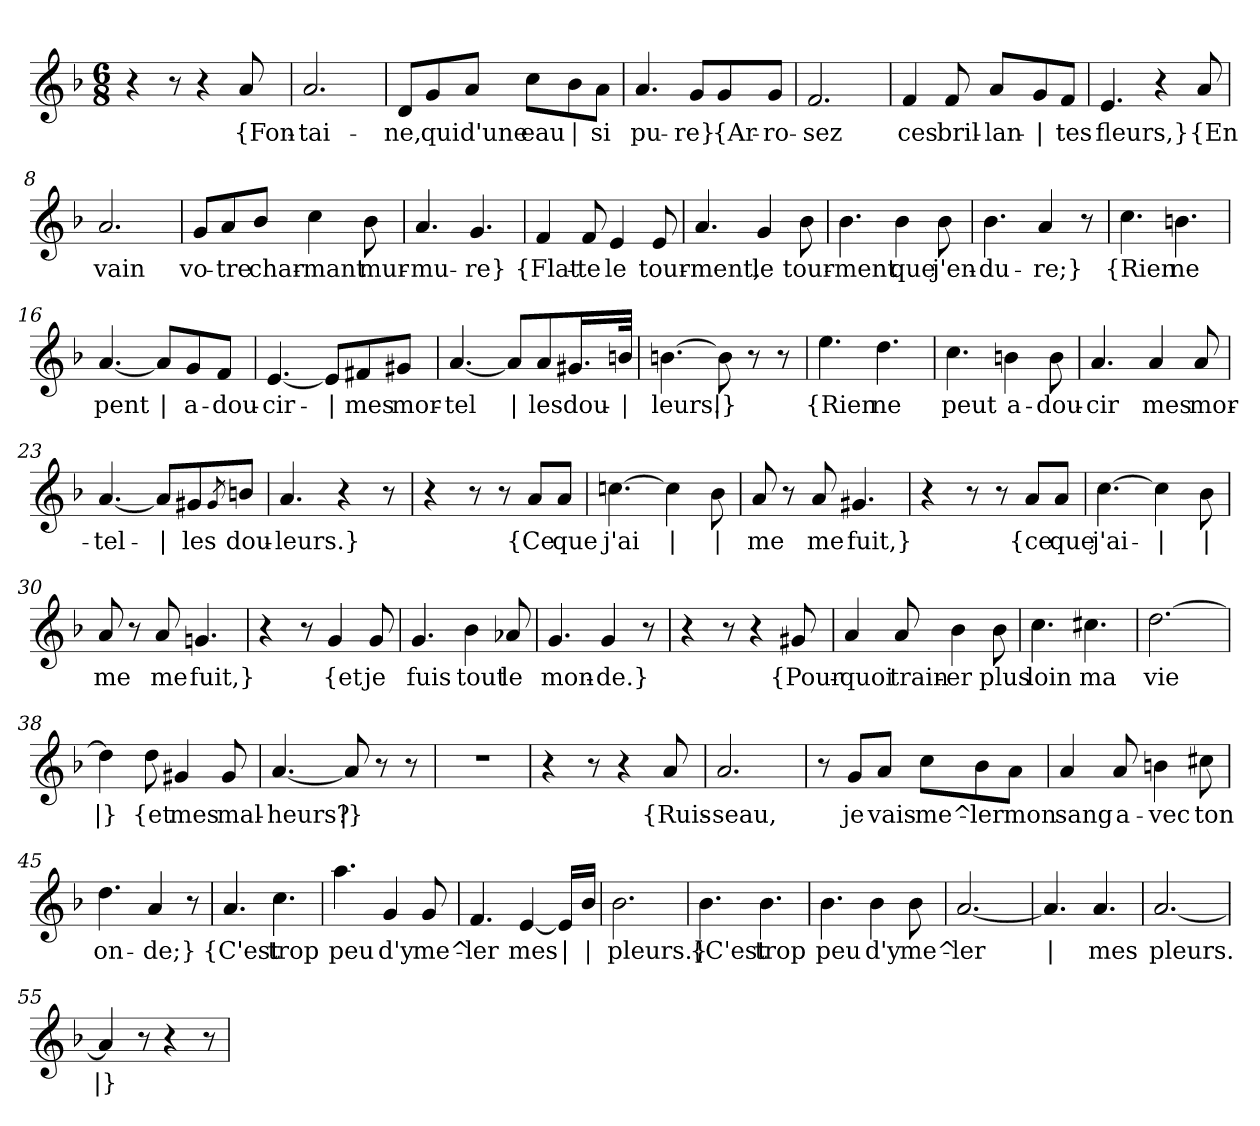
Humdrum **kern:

**kern	**text
*part1	*part1
*staff1	*staff1
*clefG2	*
*k[b-]	*
*M6/8	*
=1	=1
4r	.
8r	.
4r	.
!	!LO:LY:b
8a/	{Fon-
=2	=2
!	!LO:LY:b
2.a/	-tai-
=3	=3
!	!LO:LY:b
8d/L	-ne,
!	!LO:LY:b
8g/	qui
!	!LO:LY:b
8a/J	d'une
!	!LO:LY:b
8cc\L	eau
!	!LO:LY:b
8b-\	|
!	!LO:LY:b
8a\J	si
=4	=4
!	!LO:LY:b
4.a/	pu-
!	!LO:LY:b
8g/L	-re}
!	!LO:LY:b
8g/	{Ar-
!	!LO:LY:b
8g/J	-ro-
=5	=5
!	!LO:LY:b
2.f/	-sez
=6	=6
!	!LO:LY:b
4f/	ces
!	!LO:LY:b
8f/	bril-
!	!LO:LY:b
8a/L	-lan-
!	!LO:LY:b
8g/	|
!	!LO:LY:b
8f/J	-tes
=7	=7
!	!LO:LY:b
4.e/	fleurs,}
4r	.
!	!LO:LY:b
8a/	{En
!!LO:LB:g=z
=8	=8
!	!LO:LY:b
2.a/	vain
=9	=9
!	!LO:LY:b
8g/L	vo-
!	!LO:LY:b
8a/	-tre
!	!LO:LY:b
8b-/J	char-
!	!LO:LY:b
4cc\	-mant
!	!LO:LY:b
8b-\	mur-
=10	=10
!	!LO:LY:b
4.a/	-mu-
!	!LO:LY:b
4.g/	-re}
=11	=11
!	!LO:LY:b
4f/	{Flat-
!	!LO:LY:b
8f/	-te
!	!LO:LY:b
4e/	le
!	!LO:LY:b
8e/	tour-
=12	=12
!	!LO:LY:b
4.a/	-ment,
!	!LO:LY:b
4g/	le
!	!LO:LY:b
8b-\	tour-
=13	=13
!	!LO:LY:b
4.b-\	-ment
!	!LO:LY:b
4b-\	que
!	!LO:LY:b
8b-\	j'en-
!!LO:LB:g=z
=14	=14
!	!LO:LY:b
4.b-\	-du-
!	!LO:LY:b
4a/	-re;}
8r	.
=15	=15
!	!LO:LY:b
4.cc\	{Rien
!	!LO:LY:b
4.bn\	ne
=16	=16
!	!LO:LY:b
[4.a/	pent
!	!LO:LY:b
8a/L]	|
!	!LO:LY:b
8g/	a-
!	!LO:LY:b
8f/J	-dou-
=17	=17
!	!LO:LY:b
[4.e/	-cir-
!	!LO:LY:b
8e/L]	|
!	!LO:LY:b
8f#X/	-mes
!	!LO:LY:b
8g#X/J	mor-
=18	=18
!	!LO:LY:b
[4.a/	-tel
!	!LO:LY:b
8a/L]	|
!	!LO:LY:b
8a/	-les
!	!LO:LY:b
16.g#X/L	dou-
!	!LO:LY:b
32bn/JJk	|
=19	=19
!	!LO:LY:b
[4.bn\	-leurs.
!	!LO:LY:b
8b\]	|}
8r	.
8r	.
=20	=20
!	!LO:LY:b
4.ee\	{Rien
!	!LO:LY:b
4.dd\	ne
!!LO:LB:g=z
=21	=21
!	!LO:LY:b
4.cc\	peut
!	!LO:LY:b
4bn\	a-
!	!LO:LY:b
8b\	-dou-
=22	=22
!	!LO:LY:b
4.a/	-cir
!	!LO:LY:b
4a/	mes
!	!LO:LY:b
8a/	mor-
=23	=23
!	!LO:LY:b
[4.a/	-tel-
!	!LO:LY:b
8a/L]	|
!	!LO:LY:b
8g#X/	-les
8qg#/	.
!	!LO:LY:b
8bn/J	dou-
=24	=24
!	!LO:LY:b
4.a/	-leurs.}
4r	.
8r	.
=25	=25
4r	.
8r	.
8r	.
!	!LO:LY:b
8a/L	{Ce
!	!LO:LY:b
8a/J	que
=26	=26
!	!LO:LY:b
[4.ccn\	j'ai
!	!LO:LY:b
4ccn\]	|
!	!LO:LY:b
8b-\	|
=27	=27
!	!LO:LY:b
8a/	-me
8r	.
!	!LO:LY:b
8a/	me
!	!LO:LY:b
4.g#X/	fuit,}
!!LO:LB:g=z
=28	=28
4r	.
8r	.
8r	.
!	!LO:LY:b
8a/L	{ce
!	!LO:LY:b
8a/J	que
=29	=29
!	!LO:LY:b
[4.cc\	j'ai-
!	!LO:LY:b
4cc\]	|
!	!LO:LY:b
8b-\	|
=30	=30
!	!LO:LY:b
8a/	-me
8r	.
!	!LO:LY:b
8a/	me
!	!LO:LY:b
4.gn/	fuit,}
=31	=31
4r	.
8r	.
!	!LO:LY:b
4g/	{et
!	!LO:LY:b
8g/	je
=32	=32
!	!LO:LY:b
4.g/	fuis
!	!LO:LY:b
4b-\	tout
!	!LO:LY:b
8a-X/	le
=33	=33
!	!LO:LY:b
4.g/	mon-
!	!LO:LY:b
4g/	-de.}
8r	.
=34	=34
4r	.
8r	.
4r	.
!	!LO:LY:b
8g#X/	{Pour-
!!LO:LB:g=z
=35	=35
!	!LO:LY:b
4a/	-quoi
!	!LO:LY:b
8a/	train-
!	!LO:LY:b
4b-\	-er
!	!LO:LY:b
8b-\	plus
=36	=36
!	!LO:LY:b
4.cc\	loin
!	!LO:LY:b
4.cc#X\	ma
=37	=37
!	!LO:LY:b
[2.dd\	vie
=38	=38
!	!LO:LY:b
4dd\]	|}
!	!LO:LY:b
8dd\	{et
!	!LO:LY:b
4g#X/	mes
!	!LO:LY:b
8g#/	mal-
=39	=39
!	!LO:LY:b
[4.a/	-heurs?
!	!LO:LY:b
8a/]	|}
8r	.
8r	.
=40	=40
2.r	.
=41	=41
4r	.
8r	.
4r	.
!	!LO:LY:b
8a/	{Ruis-
=42	=42
!	!LO:LY:b
2.a/	-seau,
!!LO:LB:g=z
=43	=43
8r	.
!	!LO:LY:b
8g/L	je
!	!LO:LY:b
8a/J	vais
!	!LO:LY:b
8cc\L	me^-
!	!LO:LY:b
8b-\	-ler
!	!LO:LY:b
8a\J	mon
=44	=44
!	!LO:LY:b
4a/	sang
!	!LO:LY:b
8a/	a-
!	!LO:LY:b
4bn\	-vec
!	!LO:LY:b
8cc#X\	ton
=45	=45
!	!LO:LY:b
4.dd\	on-
!	!LO:LY:b
4a/	-de;}
8r	.
=46	=46
!	!LO:LY:b
4.a/	{C'est
!	!LO:LY:b
4.cc\	trop
=47	=47
!	!LO:LY:b
4.aa\	peu
!	!LO:LY:b
4g/	d'y
!	!LO:LY:b
8g/	me^-
=48	=48
!	!LO:LY:b
4.f/	-ler
!	!LO:LY:b
[4e/	mes
!	!LO:LY:b
16e/LL]	|
!	!LO:LY:b
16b-/JJ	|
=49	=49
!	!LO:LY:b
2.b-\	pleurs.}
!!LO:LB:g=z
=50	=50
!	!LO:LY:b
4.b-\	{C'est
!	!LO:LY:b
4.b-\	trop
=51	=51
!	!LO:LY:b
4.b-\	peu
!	!LO:LY:b
4b-\	d'y
!	!LO:LY:b
8b-\	me^-
=52	=52
!	!LO:LY:b
[2.a/	-ler
=53	=53
!	!LO:LY:b
4.a/]	|
!	!LO:LY:b
4.a/	mes
=54	=54
!	!LO:LY:b
[2.a/	pleurs.
=55	=55
!	!LO:LY:b
4a/]	|}
8r	.
4r	.
8r	.
=	=
*-	*-
